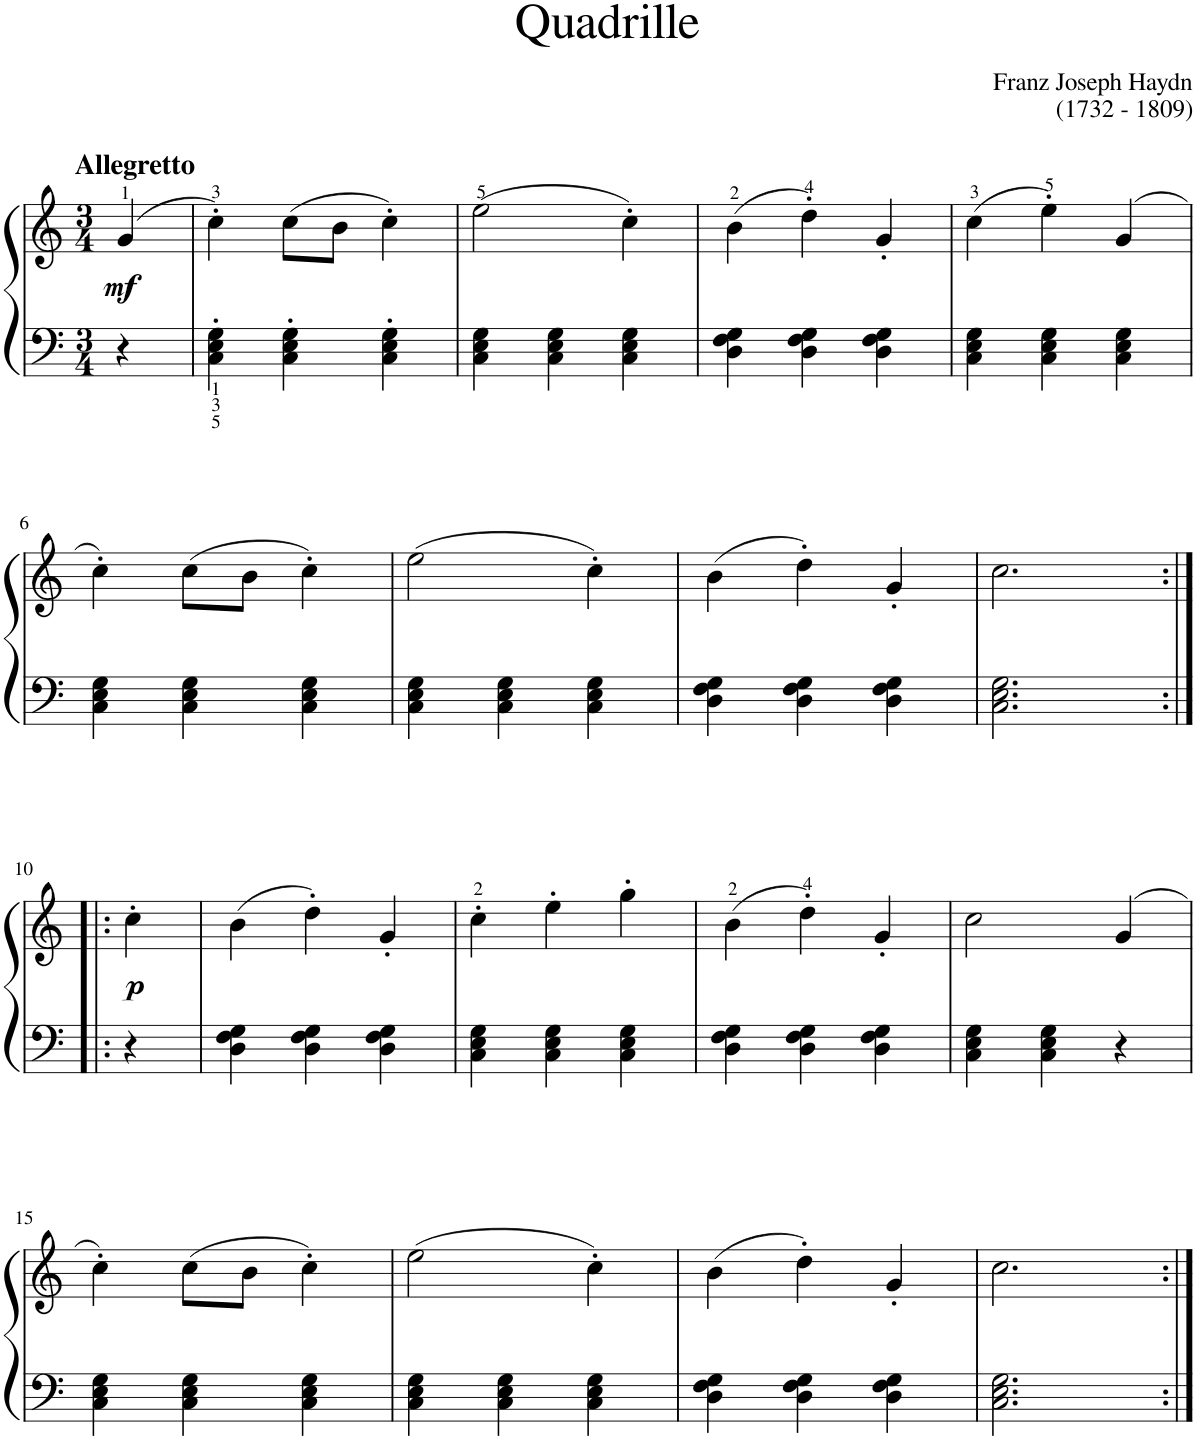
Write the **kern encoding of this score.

**kern	**kern	**dynam
*part1	*part1	*part1
*staff2	*staff1	*staff1/2
*I"Piano	*	*
*I'Pno	*	*
*clefF4	*clefG2	*
*k[]	*k[]	*
*M3/4	*M3/4	*
=1	=1	=1
!	!LO:TX:a:B:t=Allegretto	!
!	!	!LO:DY:b
4r	(4g/	mf
=2	=2	=2
4C\' 4E\' 4G\'	4cc'\)	.
4C\' 4E\' 4G\'	(8cc\L	.
.	8b\J	.
4C\' 4E\' 4G\'	4cc'\)	.
=3	=3	=3
4C\ 4E\ 4G\	(2ee\	.
4C\ 4E\ 4G\	.	.
4C\ 4E\ 4G\	4cc'\)	.
=4	=4	=4
4D\ 4F\ 4G\	(4b\	.
4D\ 4F\ 4G\	4dd'\)	.
4D\ 4F\ 4G\	4g'/	.
=5	=5	=5
4C\ 4E\ 4G\	(4cc\	.
4C\ 4E\ 4G\	4ee'\)	.
4C\ 4E\ 4G\	(4g/	.
!!LO:LB:g=z
=6	=6	=6
4C\ 4E\ 4G\	4cc'\)	.
4C\ 4E\ 4G\	(8cc\L	.
.	8b\J	.
4C\ 4E\ 4G\	4cc'\)	.
=7	=7	=7
4C\ 4E\ 4G\	(2ee\	.
4C\ 4E\ 4G\	.	.
4C\ 4E\ 4G\	4cc'\)	.
=8	=8	=8
4D\ 4F\ 4G\	(4b\	.
4D\ 4F\ 4G\	4dd'\)	.
4D\ 4F\ 4G\	4g'/	.
=9	=9	=9
2.C\ 2.E\ 2.G\	2.cc\	.
!!LO:LB:g=z
=10:|!|:	=10:|!|:	=10:|!|:
!	!	!LO:DY:b
4r	4cc'\	p
=11	=11	=11
4D\ 4F\ 4G\	(4b\	.
4D\ 4F\ 4G\	4dd'\)	.
4D\ 4F\ 4G\	4g'/	.
=12	=12	=12
4C\ 4E\ 4G\	4cc'\	.
4C\ 4E\ 4G\	4ee'\	.
4C\ 4E\ 4G\	4gg'\	.
=13	=13	=13
4D\ 4F\ 4G\	(4b\	.
4D\ 4F\ 4G\	4dd'\)	.
4D\ 4F\ 4G\	4g'/	.
=14	=14	=14
4C\ 4E\ 4G\	2cc\	.
4C\ 4E\ 4G\	.	.
4r	(4g/	.
!!LO:LB:g=z
=15	=15	=15
4C\ 4E\ 4G\	4cc'\)	.
4C\ 4E\ 4G\	(8cc\L	.
.	8b\J	.
4C\ 4E\ 4G\	4cc'\)	.
=16	=16	=16
4C\ 4E\ 4G\	(2ee\	.
4C\ 4E\ 4G\	.	.
4C\ 4E\ 4G\	4cc'\)	.
=17	=17	=17
4D\ 4F\ 4G\	(4b\	.
4D\ 4F\ 4G\	4dd'\)	.
4D\ 4F\ 4G\	4g'/	.
=18	=18	=18
2.C\ 2.E\ 2.G\	2.cc\	.
=:|!	=:|!	=:|!
*-	*-	*-
